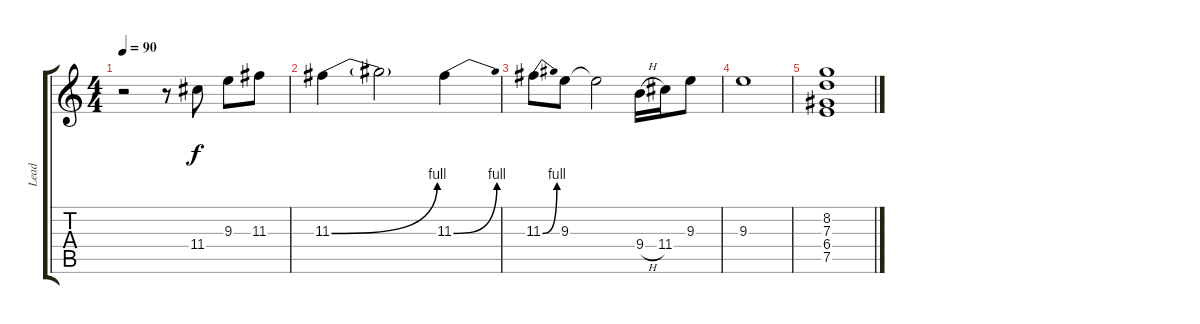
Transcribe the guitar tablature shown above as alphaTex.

\track ("Lead" "Lead") {instrument distortionguitar}
\staff {score tabs}
\tuning (E4 B3 G3 D3 A2 E2) {hide}
\ts (4 4)
\tempo 90
\clef g2
\ks c
r.2{dy f} r.8 11.4.8 9.3.8 11.3.8 |
11.3{be (bend 0 0 60 4)}.4 11.3{t}.2 11.3{be (bend 0 0 60 4)}.4 |
11.3{be (bend 0 0 60 4)}.8 9.3.8 9.3{t}.2 9.4{h}.16 11.4.16 9.3.8 |
9.3.1 |
(8.2 7.3 6.4 7.5).1
